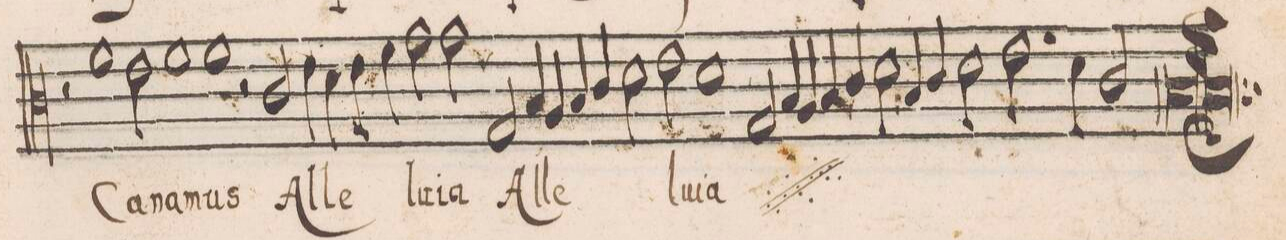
**kern	**text
*I"ALTVS	*
*clefC3	*
*k[]	*
*met(c|)	*
*M2/1	*
2r	.
1f	Ca-
=41	=41
2e\	-na-
1f	.
=42	=42
1f	-mus
2r	.
2c/	Al-
=43	=43
4e\	-le-
4d\	.
4e\	.
4f\	.
2g\	-lu-
2g\	-ia
=44	=44
2G/	Al-
4B/	-le-
4A/	.
4B/	.
4c/	.
2d\	.
=45	=45
2e\	-lu-
1d	-ia
*	*ij
2G/	Al-
=46	=46
4B/	-le-
4A/	.
4B/	.
4c/	.
2d\	.
4B/	.
4c/	.
=47	=47
2d\	.
2.e\	-lu-
4d\	.
2c/	.
=48	=48
0B;<	-ia
==	==
*-	*-
